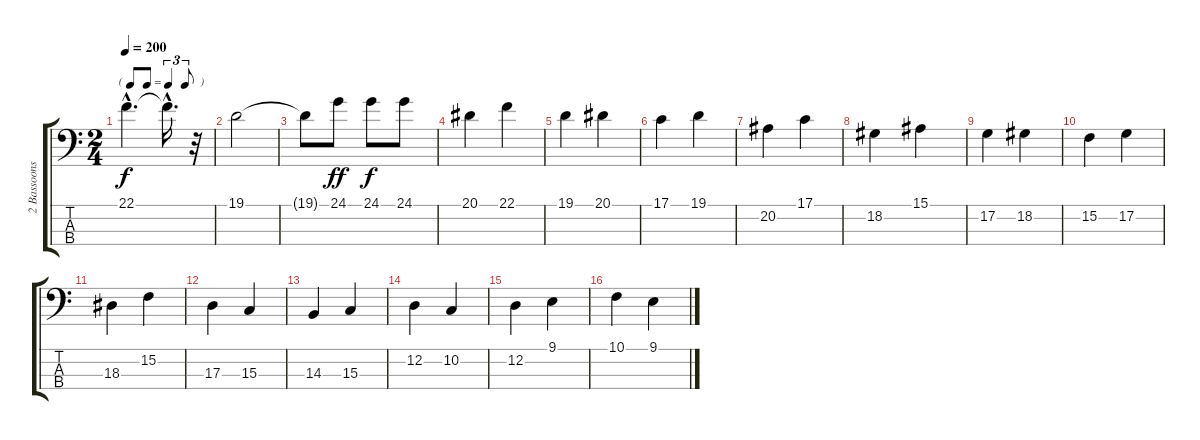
\track ("2 Bassoons" "2 Bassoons") {instrument bassoon}
\staff {score tabs}
\tuning (G2 D2 A1 E1) {hide}
\ts (2 4)
\tf triplet8th
\tempo 200
\clef f4
\ks c
22.1{hac}.4{d dy f} 22.1{hac t}.16{d} r.32 |
19.1.2 |
19.1{t}.8 24.1.8{dy ff} 24.1.8{dy f} 24.1.8 |
20.1.4 22.1.4 |
19.1.4 20.1.4 |
17.1.4 19.1.4 |
20.2.4 17.1.4 |
18.2.4 15.1.4 |
17.2.4 18.2.4 |
15.2.4 17.2.4 |
18.3.4 15.2.4 |
17.3.4 15.3.4 |
14.3.4 15.3.4 |
12.2.4 10.2.4 |
12.2.4 9.1.4 |
10.1.4 9.1.4
